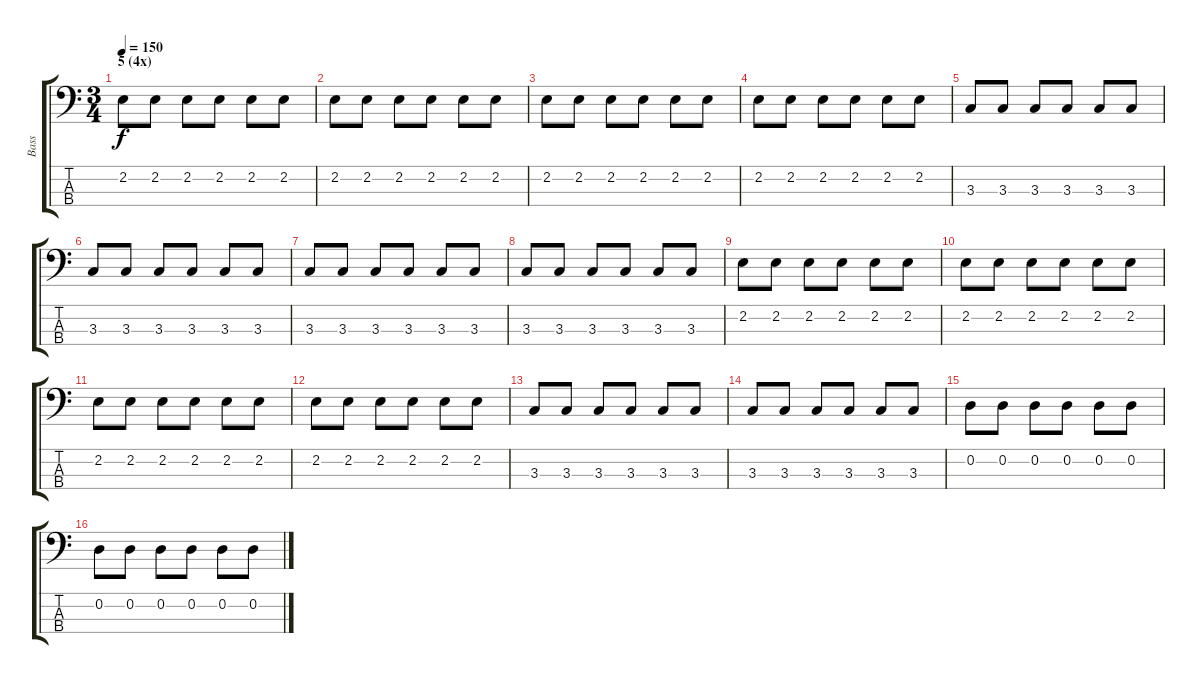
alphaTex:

\track ("Bass" "Bass") {instrument electricbasspick}
\staff {score tabs}
\tuning (G2 D2 A1 E1) {hide}
\ts (3 4)
\section ("" "5 (4x)")
\tempo 150
\clef f4
\ks c
2.2.8{dy f} 2.2.8 2.2.8 2.2.8 2.2.8 2.2.8 |
2.2.8 2.2.8 2.2.8 2.2.8 2.2.8 2.2.8 |
2.2.8 2.2.8 2.2.8 2.2.8 2.2.8 2.2.8 |
2.2.8 2.2.8 2.2.8 2.2.8 2.2.8 2.2.8 |
3.3.8 3.3.8 3.3.8 3.3.8 3.3.8 3.3.8 |
3.3.8 3.3.8 3.3.8 3.3.8 3.3.8 3.3.8 |
3.3.8 3.3.8 3.3.8 3.3.8 3.3.8 3.3.8 |
3.3.8 3.3.8 3.3.8 3.3.8 3.3.8 3.3.8 |
2.2.8 2.2.8 2.2.8 2.2.8 2.2.8 2.2.8 |
2.2.8 2.2.8 2.2.8 2.2.8 2.2.8 2.2.8 |
2.2.8 2.2.8 2.2.8 2.2.8 2.2.8 2.2.8 |
2.2.8 2.2.8 2.2.8 2.2.8 2.2.8 2.2.8 |
3.3.8 3.3.8 3.3.8 3.3.8 3.3.8 3.3.8 |
3.3.8 3.3.8 3.3.8 3.3.8 3.3.8 3.3.8 |
0.2.8 0.2.8 0.2.8 0.2.8 0.2.8 0.2.8 |
0.2.8 0.2.8 0.2.8 0.2.8 0.2.8 0.2.8
